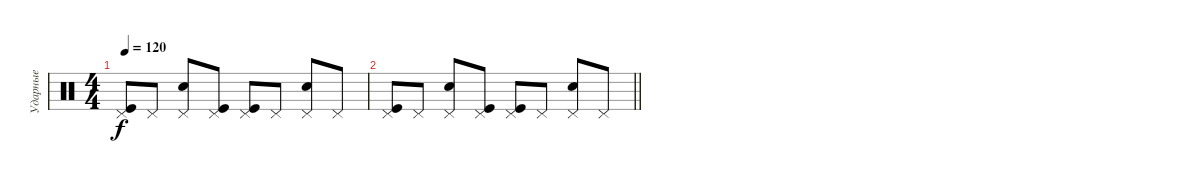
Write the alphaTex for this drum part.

\track ("Ударные" "Ударные") {instrument percussion}
\staff {score}
\articulation defaults
\ts (4 4)
\tempo 120
\clef neutral
\ks c
("Kick (hit)" "Pedal Hi-Hat (hit)").8{dy f} "Pedal Hi-Hat (hit)".8 ("Snare (hit) 2" "Pedal Hi-Hat (hit)").8 ("Kick (hit)" "Pedal Hi-Hat (hit)").8 ("Kick (hit)" "Pedal Hi-Hat (hit)").8 "Pedal Hi-Hat (hit)".8 ("Snare (hit) 2" "Pedal Hi-Hat (hit)").8 "Pedal Hi-Hat (hit)".8 |
\barLineRight lightlight
("Kick (hit)" "Pedal Hi-Hat (hit)").8 "Pedal Hi-Hat (hit)".8 ("Snare (hit) 2" "Pedal Hi-Hat (hit)").8 ("Kick (hit)" "Pedal Hi-Hat (hit)").8 ("Kick (hit)" "Pedal Hi-Hat (hit)").8 "Pedal Hi-Hat (hit)".8 ("Snare (hit) 2" "Pedal Hi-Hat (hit)").8 "Pedal Hi-Hat (hit)".8
